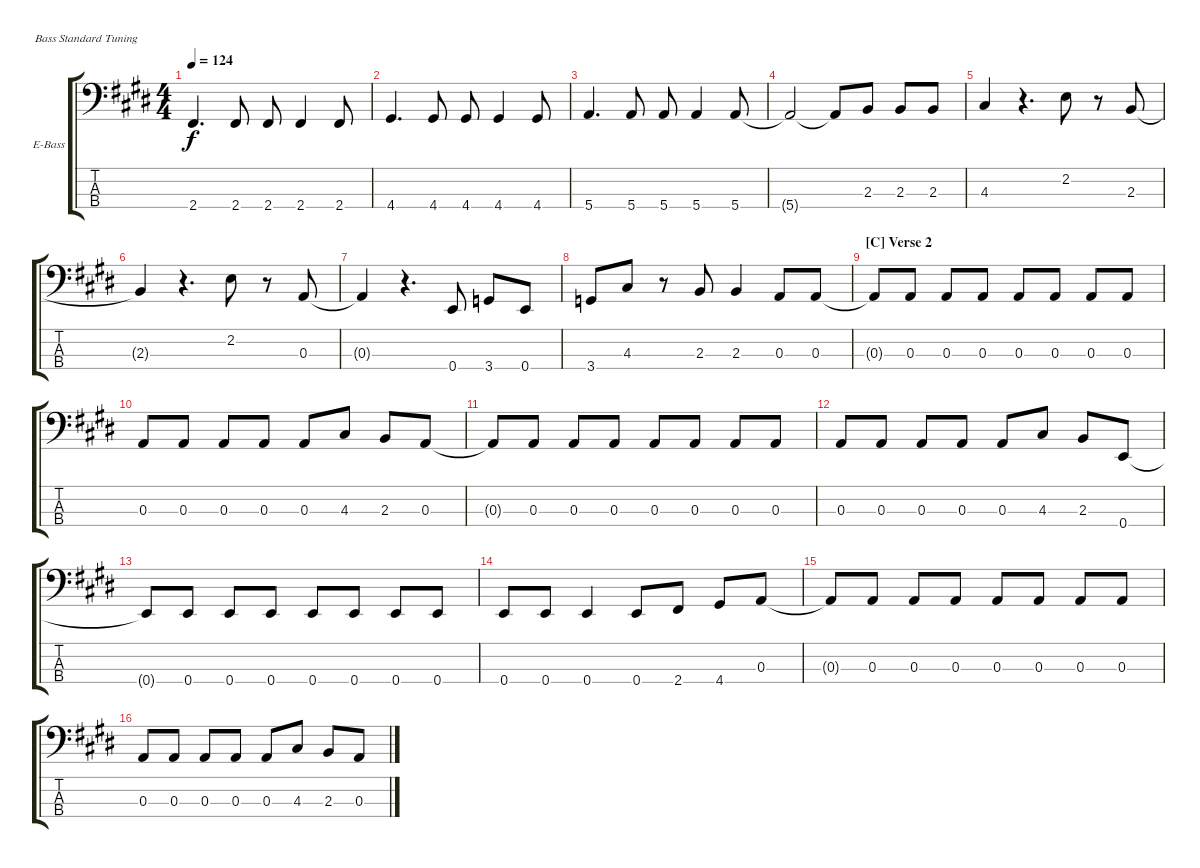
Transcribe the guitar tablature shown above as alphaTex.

\defaultSystemsLayout 4
\bracketExtendMode groupsimilarinstruments
\firstSystemTrackNameOrientation horizontal
\otherSystemsTrackNameOrientation horizontal
\track ("Electric Bass" "E-Bass") {instrument electricbassfinger}
\staff {score tabs}
\tuning (G2 D2 A1 E1)
\ts (4 4)
\tempo 124
\clef f4
\scale
0.333333
\ks e
2.4.4{d dy f} 2.4.8 2.4.8 2.4.4 2.4.8 |
\scale
0.333333 4.4.4{d} 4.4.8 4.4.8 4.4.4 4.4.8 |
\scale
0.333333 5.4.4{d} 5.4.8 5.4.8 5.4.4 5.4.8 |
\scale
0.333333 5.4{t}.2 5.4{t}.8 2.3.8 2.3.8 2.3.8 |
\scale
0.333333 4.3.4 r.4{d} 2.2.8 r.8 2.3.8 |
\scale
0.333333 2.3{t}.4 r.4{d} 2.2.8 r.8 0.3.8 |
\scale
0.333333 0.3{t}.4 r.4{d} 0.4.8 3.4.8 0.4.8 |
\scale
0.333333 3.4.8 4.3.8 r.8 2.3.8 2.3.4 0.3.8 0.3.8 |
\section ("C" "Verse 2")
\scale
0.333333 0.3{t}.8 0.3.8 0.3.8 0.3.8 0.3.8 0.3.8 0.3.8 0.3.8 |
\scale
0.333333 0.3.8 0.3.8 0.3.8 0.3.8 0.3.8 4.3.8 2.3.8 0.3.8 |
\scale
0.333333 0.3{t}.8 0.3.8 0.3.8 0.3.8 0.3.8 0.3.8 0.3.8 0.3.8 |
\scale
0.333333 0.3.8 0.3.8 0.3.8 0.3.8 0.3.8 4.3.8 2.3.8 0.4.8 |
\scale
0.333333 0.4{t}.8 0.4.8 0.4.8 0.4.8 0.4.8 0.4.8 0.4.8 0.4.8 |
\scale
0.333333 0.4.8 0.4.8 0.4.4 0.4.8 2.4.8 4.4.8 0.3.8 |
\scale
0.333333 0.3{t}.8 0.3.8 0.3.8 0.3.8 0.3.8 0.3.8 0.3.8 0.3.8 |
\scale
0.333333 0.3.8 0.3.8 0.3.8 0.3.8 0.3.8 4.3.8 2.3.8 0.3.8
